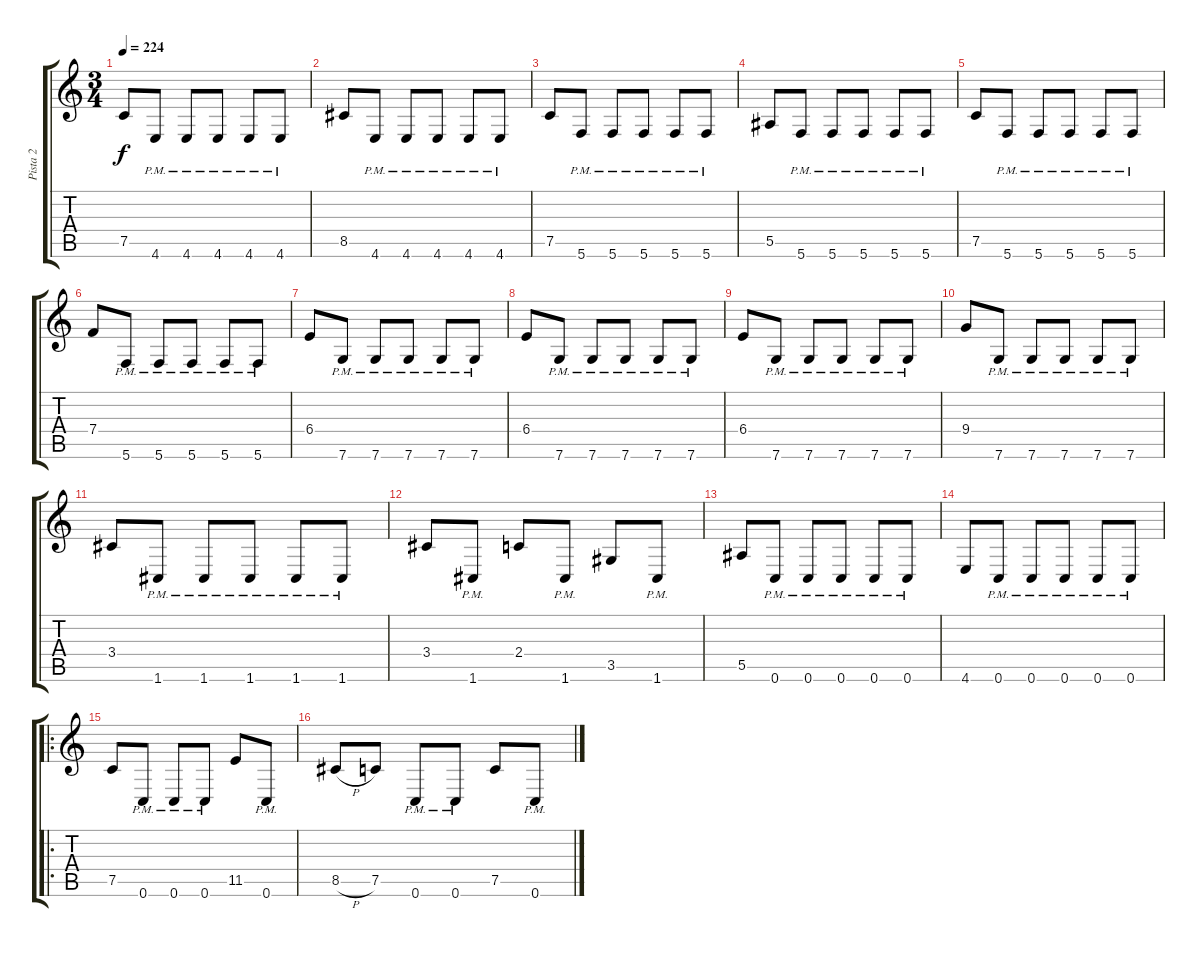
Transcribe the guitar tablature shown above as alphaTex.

\track ("Pista 2" "Pista 2") {instrument distortionguitar}
\staff {score tabs}
\tuning (C4 G3 Eb3 Bb2 F2 C2) {hide}
\ts (3 4)
\tempo 224
\clef g2
\ks c
7.5.8{dy f} 4.6{pm}.8 4.6{pm}.8 4.6{pm}.8 4.6{pm}.8 4.6{pm}.8 |
8.5.8 4.6{pm}.8 4.6{pm}.8 4.6{pm}.8 4.6{pm}.8 4.6{pm}.8 |
7.5.8 5.6{pm}.8 5.6{pm}.8 5.6{pm}.8 5.6{pm}.8 5.6{pm}.8 |
5.5.8 5.6{pm}.8 5.6{pm}.8 5.6{pm}.8 5.6{pm}.8 5.6{pm}.8 |
7.5.8 5.6{pm}.8 5.6{pm}.8 5.6{pm}.8 5.6{pm}.8 5.6{pm}.8 |
7.4.8 5.6{pm}.8 5.6{pm}.8 5.6{pm}.8 5.6{pm}.8 5.6{pm}.8 |
6.4.8 7.6{pm}.8 7.6{pm}.8 7.6{pm}.8 7.6{pm}.8 7.6{pm}.8 |
6.4.8 7.6{pm}.8 7.6{pm}.8 7.6{pm}.8 7.6{pm}.8 7.6{pm}.8 |
6.4.8 7.6{pm}.8 7.6{pm}.8 7.6{pm}.8 7.6{pm}.8 7.6{pm}.8 |
9.4.8 7.6{pm}.8 7.6{pm}.8 7.6{pm}.8 7.6{pm}.8 7.6{pm}.8 |
3.4.8 1.6{pm}.8 1.6{pm}.8 1.6{pm}.8 1.6{pm}.8 1.6{pm}.8 |
3.4.8 1.6{pm}.8 2.4.8 1.6{pm}.8 3.5.8 1.6{pm}.8 |
5.5.8 0.6{pm}.8 0.6{pm}.8 0.6{pm}.8 0.6{pm}.8 0.6{pm}.8 |
4.6.8 0.6{pm}.8 0.6{pm}.8 0.6{pm}.8 0.6{pm}.8 0.6{pm}.8 |
\ro
7.5.8 0.6{pm}.8 0.6{pm}.8 0.6{pm}.8 11.5.8 0.6{pm}.8 |
8.5{h}.8 7.5.8 0.6{pm}.8 0.6{pm}.8 7.5.8 0.6{pm}.8
